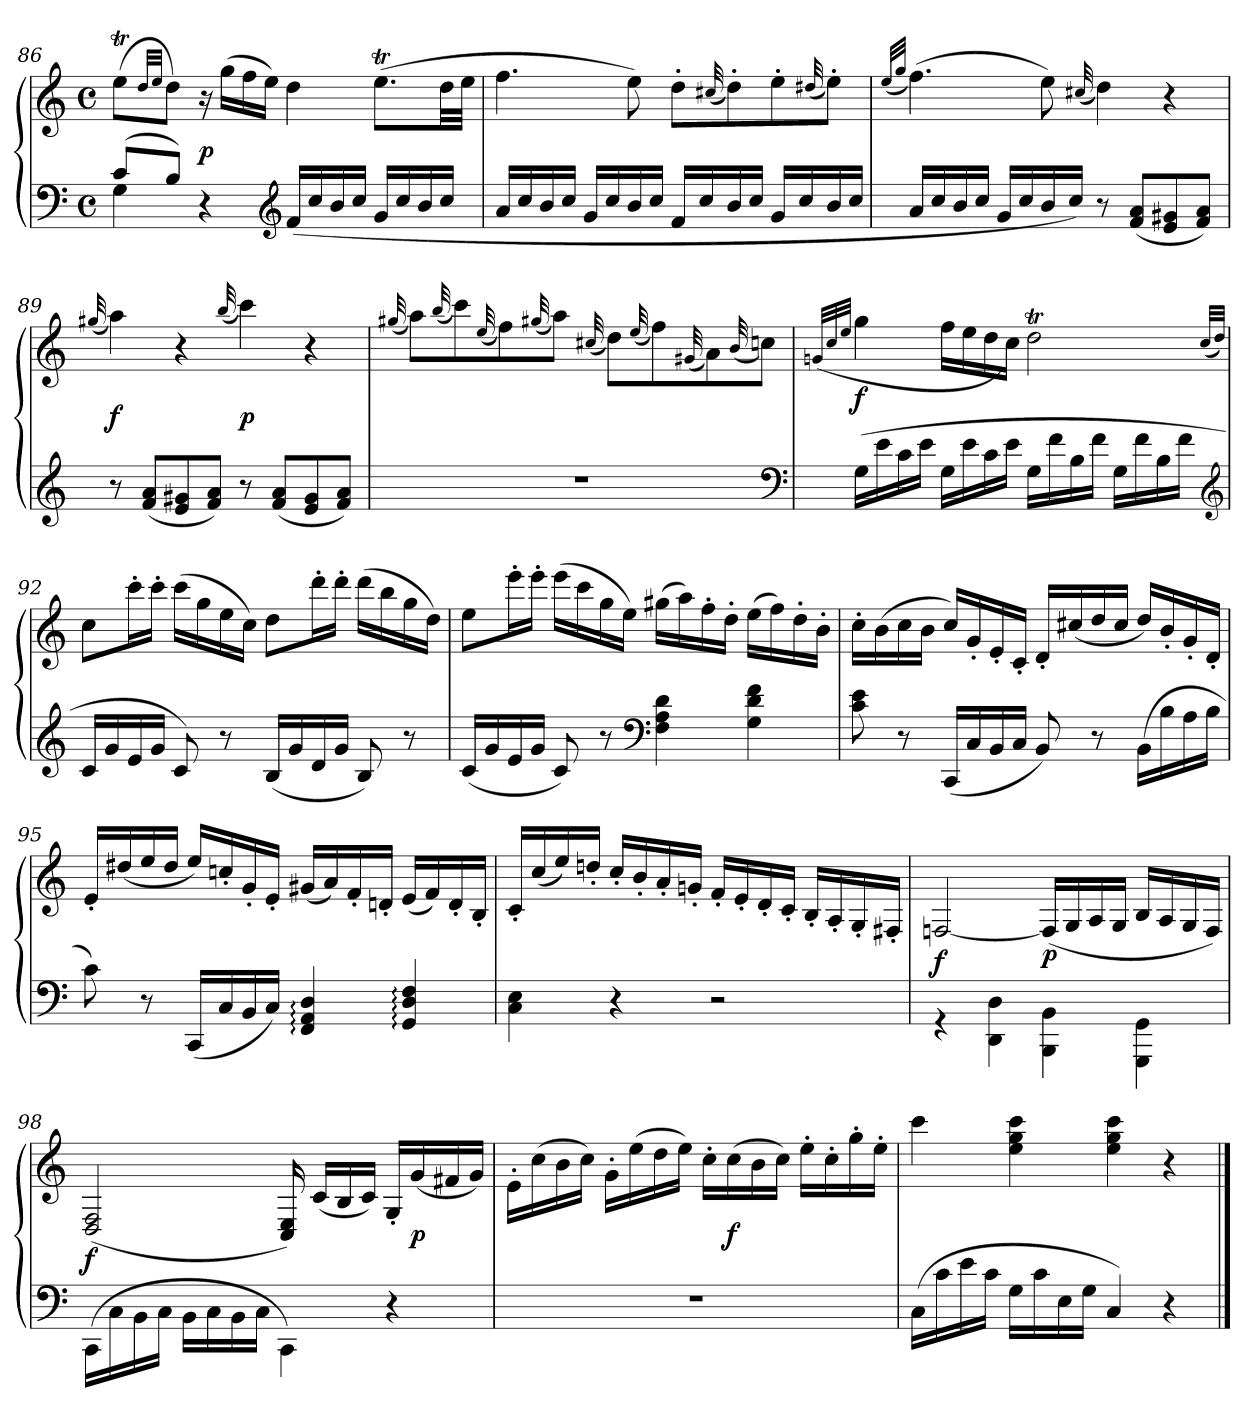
**kern	**kern	**dynam
*part1	*part1	*part1
*staff2	*staff1	*staff1/2
*clefF4	*clefG2	*
*k[]	*k[]	*
*M4/4	*M4/4	*
*met(c)	*met(c)	*
=86	=86	=86
*^	*	*
(8cL	4G	(8eetL	.
.	.	32qdd/LLL	.
.	.	32qee/JJJ	.
8BJ)	.	8ddJ)	.
4r	4ryy	16r	p
.	.	(16ggLL	.
.	.	16ff	.
.	.	16eeJJ)	.
*clefG2	*	*	*
(<16fLL	2ryy	4dd	.
16cc	.	.	.
16b	.	.	.
16ccJJ	.	.	.
16g/LL	.	(8.eetL	.
16cc/	.	.	.
16b/	.	.	.
16cc/JJ	.	32ddLL	.
.	.	32eeJJJ	.
*v	*v	*	*
=87	=87	=87
16a/LL	4.ff	.
16cc/	.	.
16b/	.	.
16cc/JJ	.	.
16g/LL	.	.
16cc/	.	.
16b/	8ee)	.
16cc/JJ	.	.
16fLL	8dd'L	.
16cc	.	.
.	(32qqcc#X/	.
16b	8dd')	.
16ccJJ	.	.
16g/LL	8ee'	.
16cc/	.	.
.	(32qqdd#X/	.
16b/	8ee'J)	.
16cc/JJ	.	.
=88	=88	=88
.	(32qee/LLL	.
.	32qgg/JJJ	.
16a/LL	(4.ff)	.
16cc/	.	.
16b/	.	.
16cc/JJ	.	.
16g/LL	.	.
16cc/	.	.
16b/	8ee)	.
16cc/JJ)	.	.
.	(32qqcc#X/	.
8r	4dd)	.
(8f 8aL	.	.
8e 8g#X	4r	.
8f 8aJ)	.	.
=89	=89	=89
.	(32qqgg#X/	.
8r	4aa)	f
(8f 8aL	.	.
8e 8g#X	4r	.
8f 8aJ)	.	.
.	(32qqbb/	.
8r	4ccc)	p
(8f 8aL	.	.
8e 8g#	4r	.
8f 8aJ)	.	.
=90	=90	=90
.	(32qqgg#X/	.
1r	8aaL)	.
.	(32qqbb/	.
.	8ccc)	.
.	(32qqee/	.
.	8ff)	.
.	(32qqgg#X/	.
.	8aaJ)	.
.	(32qqcc#X/	.
.	8ddL)	.
.	(32qqee/	.
.	8ff)	.
.	(32qqg#X/	.
.	8a)	.
.	(32qqb/	.
.	8ccnJ)	.
*clefF4	*	*
=91	=91	=91
.	(>32qgn/LLL	.
.	32qcc/	.
.	32qee/JJJ	.
(16GLL	4gg	f
16e	.	.
16c	.	.
16eJJ	.	.
16GLL	16ffLL	.
16e	16ee	.
16c	16dd	.
16eJJ	16ccJJ)	.
16GLL	2ddT	.
16f	.	.
16B	.	.
16fJJ	.	.
16GLL	.	.
16f	.	.
16B	.	.
16fJJ	.	.
*clefG2	*	*
.	(32qccTTT/LLL	.
.	32qdd/JJJ)	.
=92	=92	=92
16cLL	8ccL	.
16g	.	.
16e	16ccc'L	.
16gJJ	16ccc'JJ	.
8c)	(16cccLL	.
.	16gg	.
8r	16ee	.
.	16ccJJ)	.
(16BLL	8ddL	.
16g	.	.
16d	16ddd'L	.
16gJJ	16ddd'JJ	.
8B)	(16dddLL	.
.	16bb	.
8r	16gg	.
.	16ddJJ)	.
=93	=93	=93
(16cLL	8eeL	.
16g	.	.
16e	16eee'L	.
16gJJ	16eee'JJ	.
8c)	(16eeeLL	.
.	16ccc	.
8r	16gg	.
.	16eeJJ)	.
*clefF4	*	*
4F 4A 4d	(16gg#XLL	.
.	16aa)	.
.	16ff'	.
.	16dd'JJ	.
4G 4d 4f	(16eeLL	.
.	16ff)	.
.	16dd'	.
.	16b'JJ	.
=94	=94	=94
8c 8e	16cc'LL	.
.	(16b	.
8r	16cc	.
.	16bJJ	.
(16CCLL	16ccLL)	.
16C	16g'	.
16BB	16e'	.
16CJJ	16c'JJ	.
8BB)	16d'LL	.
.	(16cc#X	.
8r	16dd	.
.	16cc#JJ	.
(16BBLL	16ddLL)	.
16B	16b'	.
16A	16g'	.
16BJJ	16d'JJ	.
=95	=95	=95
8c)	16e'/LL	.
.	(16dd#X/	.
8r	16ee/	.
.	16dd#/JJ	.
(16CCLL	16eeLL)	.
16C	16ccn'	.
16BB	16g'	.
16CJJ)	16e'JJ	.
4FF: 4AA: 4D:	(16g#XLL	.
.	16a)	.
.	16f'	.
.	16dn'JJ	.
4GG: 4D: 4F:	(16eLL	.
.	16f)	.
.	16d'	.
.	16B'JJ	.
=96	=96	=96
4C 4E	16c'/LL	.
.	(16cc/	.
.	16ee/)	.
.	16ddn'/JJ	.
4r	16cc'LL	.
.	16b'	.
.	16a'	.
.	16gn'JJ	.
2r	16f'LL	.
.	16e'	.
.	16d'	.
.	16c'JJ	.
.	16B'>/LL	.
.	16A'>/	.
.	16G'>/	.
.	16F#X'>/JJ	.
=97	=97	=97
4rGG	[2Fn/	f
4DD\ 4D\	.	.
4BBB\ 4BB\	(>16F/LL]	p
.	16G/	.
.	16A/	.
.	16G/JJ	.
4GGG\ 4GG\	16B/LL	.
.	16A/	.
.	16G/	.
.	16F/JJ)	.
=98	=98	=98
(<16CC\LL	(>2D/ 2F/	f
16C\	.	.
16BB\	.	.
16C\JJ	.	.
16BB\LL	.	.
16C\	.	.
16BB\	.	.
16C\JJ	.	.
4CC\)	16C/ 16E/)	.
.	(16cLL	.
.	16B	.
.	16cJJ)	.
4r	16G'LL	.
.	(16g	p
.	16f#X	.
.	16gJJ)	.
=99	=99	=99
1r	16e'\LL	.
.	(16cc\	.
.	16b\	.
.	16cc\JJ)	.
.	16g'LL	.
.	(16ee	.
.	16dd	.
.	16eeJJ)	.
.	16cc'LL	.
.	(16cc	f
.	16b	.
.	16ccJJ)	.
.	16ee'LL	.
.	16cc'	.
.	16gg'	.
.	16ee'JJ	.
=100	=100	=100
(16CLL	4ccc	.
16c	.	.
16e	.	.
16cJJ	.	.
16GLL	4ee 4gg 4ccc	.
16c	.	.
16E	.	.
16GJJ	.	.
4C)	4ee 4gg 4ccc	.
4r	4r	.
==	==	==
*-	*-	*-
